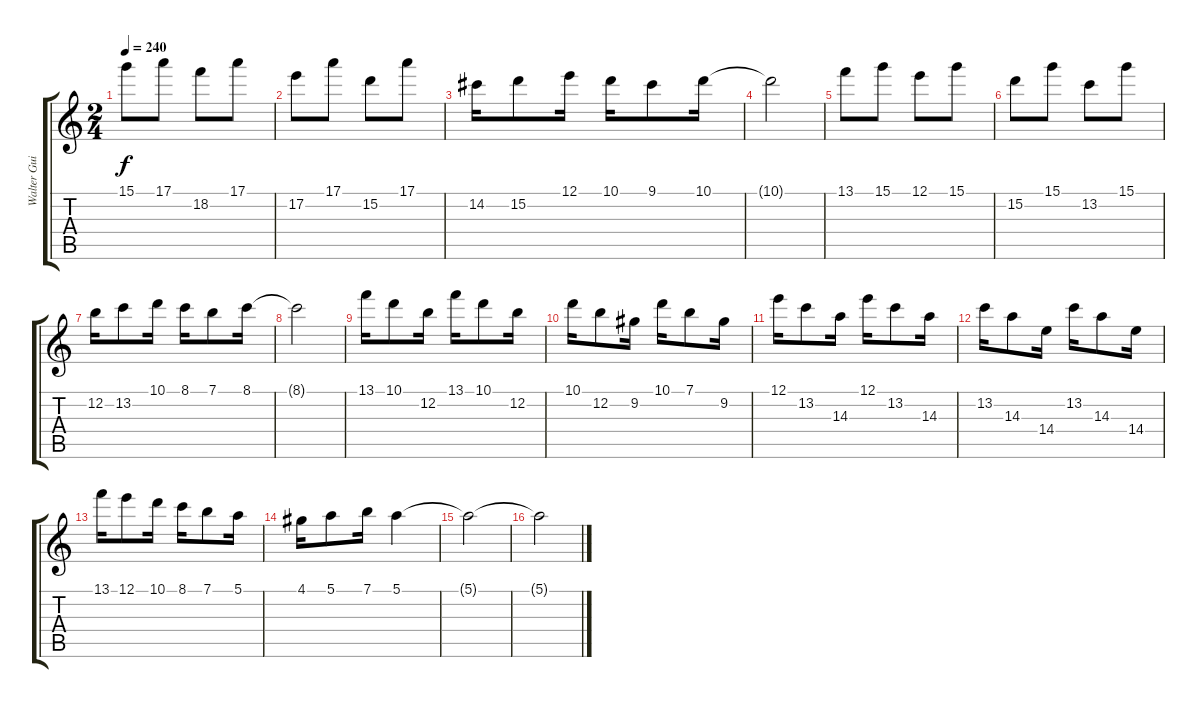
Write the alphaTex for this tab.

\track ("Walter Guiardino" "Walter Gui") {instrument distortionguitar}
\staff {score tabs}
\tuning (E4 B3 G3 D3 A2 E2) {hide}
\ts (2 4)
\tempo 240
\clef g2
\ks c
15.1.8{dy f} 17.1.8 18.2.8 17.1.8 |
17.2.8 17.1.8 15.2.8 17.1.8 |
14.2.16 15.2.8 12.1.16 10.1.16 9.1.8 10.1.16 |
10.1{t}.2 |
13.1.8 15.1.8 12.1.8 15.1.8 |
15.2.8 15.1.8 13.2.8 15.1.8 |
12.2.16 13.2.8 10.1.16 8.1.16 7.1.8 8.1.16 |
8.1{t}.2 |
13.1.16 10.1.8 12.2.16 13.1.16 10.1.8 12.2.16 |
10.1.16 12.2.8 9.2.16 10.1.16 7.1.8 9.2.16 |
12.1.16 13.2.8 14.3.16 12.1.16 13.2.8 14.3.16 |
13.2.16 14.3.8 14.4.16 13.2.16 14.3.8 14.4.16 |
13.1.16 12.1.8 10.1.16 8.1.16 7.1.8 5.1.16 |
4.1.16 5.1.8 7.1.16 5.1.4 |
5.1{t}.2 |
5.1{t}.2
